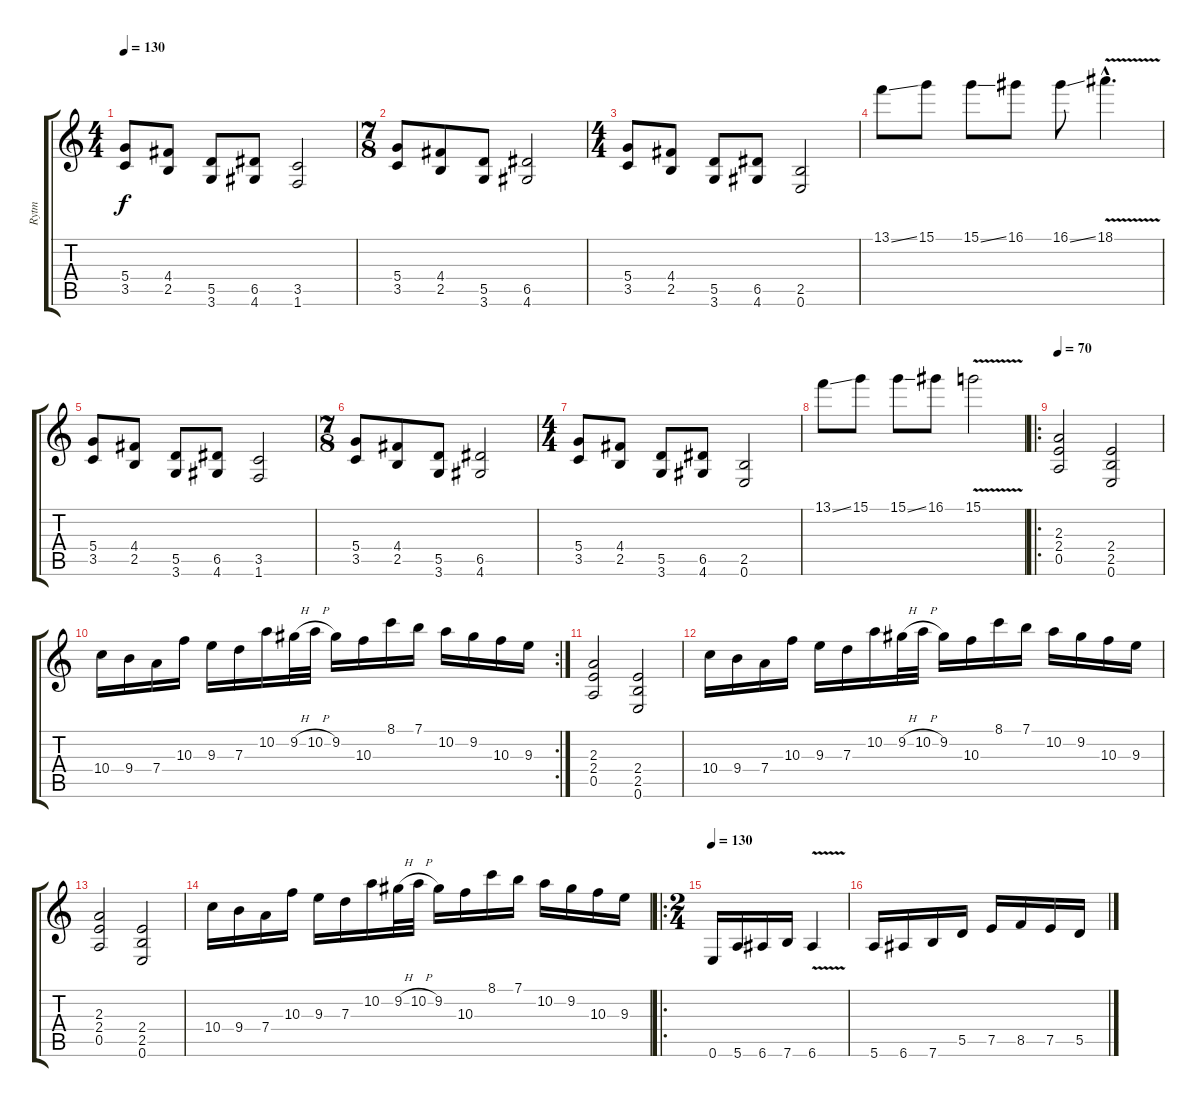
\track ("Rytm" "Rytm") {instrument distortionguitar}
\staff {score tabs}
\tuning (E4 B3 G3 D3 A2 E2) {hide}
\ts (4 4)
\tempo 130
\clef g2
\ks c
(5.4 3.5).8{dy f} (4.4 2.5).8 (5.5 3.6).8 (6.5 4.6).8 (3.5 1.6).2 |
\ts (7 8)
(5.4 3.5).8 (4.4 2.5).8 (5.5 3.6).8 (6.5 4.6).2 |
\ts (4 4)
(5.4 3.5).8 (4.4 2.5).8 (5.5 3.6).8 (6.5 4.6).8 (2.5 0.6).2 |
13.1{ss}.8 15.1.8 15.1{ss}.8 16.1.8 16.1{ss}.8 18.1{v hac}.4{d} |
(5.4 3.5).8 (4.4 2.5).8 (5.5 3.6).8 (6.5 4.6).8 (3.5 1.6).2 |
\ts (7 8)
(5.4 3.5).8 (4.4 2.5).8 (5.5 3.6).8 (6.5 4.6).2 |
\ts (4 4)
(5.4 3.5).8 (4.4 2.5).8 (5.5 3.6).8 (6.5 4.6).8 (2.5 0.6).2 |
13.1{ss}.8 15.1.8 15.1{ss}.8 16.1.8 15.1{v}.2 |
\ro
\tempo 70
(2.3 2.4 0.5).2 (2.4 2.5 0.6).2 |
\rc 2
10.4.16 9.4.16 7.4.16 10.3.16 9.3.16 7.3.16 10.2.16 9.2{h}.32 10.2{h}.32 9.2.16 10.3.16 8.1.16 7.1.16 10.2.16 9.2.16 10.3.16 9.3.16 |
(2.3 2.4 0.5).2 (2.4 2.5 0.6).2 |
10.4.16 9.4.16 7.4.16 10.3.16 9.3.16 7.3.16 10.2.16 9.2{h}.32 10.2{h}.32 9.2.16 10.3.16 8.1.16 7.1.16 10.2.16 9.2.16 10.3.16 9.3.16 |
(2.3 2.4 0.5).2 (2.4 2.5 0.6).2 |
10.4.16 9.4.16 7.4.16 10.3.16 9.3.16 7.3.16 10.2.16 9.2{h}.32 10.2{h}.32 9.2.16 10.3.16 8.1.16 7.1.16 10.2.16 9.2.16 10.3.16 9.3.16 |
\ro
\ts (2 4)
\tempo 130
0.6.16 5.6.16 6.6.16 7.6.16 6.6{v}.4 |
5.6.16 6.6.16 7.6.16 5.5.16 7.5.16 8.5.16 7.5.16 5.5.16
